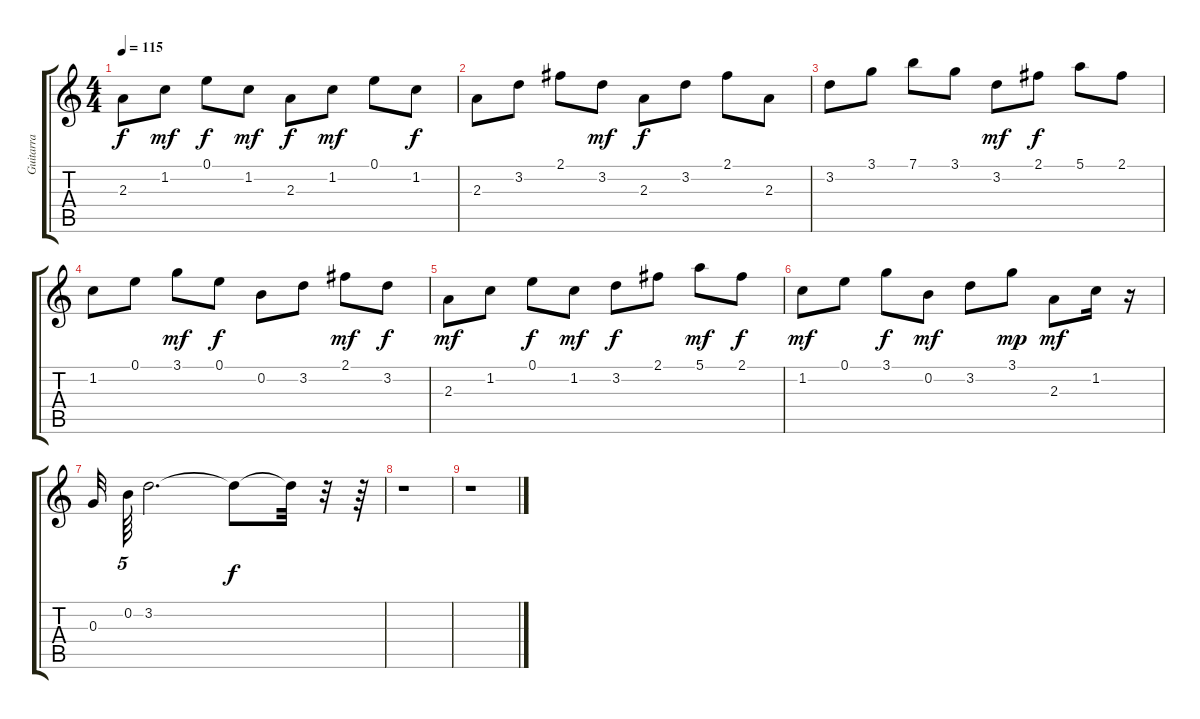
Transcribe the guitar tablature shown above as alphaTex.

\track ("Guitarra" "Guitarra") {instrument acousticguitarsteel}
\staff {score tabs}
\tuning (E4 B3 G3 D3 A2 E2) {hide}
\ts (4 4)
\tempo 115
\clef g2
\ks c
2.3.8{dy f} 1.2.8{dy mf} 0.1.8{dy f} 1.2.8{dy mf} 2.3.8{dy f} 1.2.8{dy mf} 0.1.8 1.2.8{dy f} |
2.3.8 3.2.8 2.1.8 3.2.8{dy mf} 2.3.8{dy f} 3.2.8 2.1.8 2.3.8 |
3.2.8 3.1.8 7.1.8 3.1.8 3.2.8{dy mf} 2.1.8{dy f} 5.1.8 2.1.8 |
1.2.8 0.1.8 3.1.8{dy mf} 0.1.8{dy f} 0.2.8 3.2.8 2.1.8{dy mf} 3.2.8{dy f} |
2.3.8{dy mf} 1.2.8 0.1.8{dy f} 1.2.8{dy mf} 3.2.8{dy f} 2.1.8 5.1.8{dy mf} 2.1.8{dy f} |
1.2.8{dy mf} 0.1.8 3.1.8{dy f} 0.2.8{dy mf} 3.2.8 3.1.8{dy mp} 2.3.8{dy mf} 1.2.16 r.16 |
0.3.32 0.2.64{tu (5 4)} 3.2.2{d} 3.2{t}.8{dy f} 3.2{t}.32 r.32 r.64 |
r.1 |
r.1
